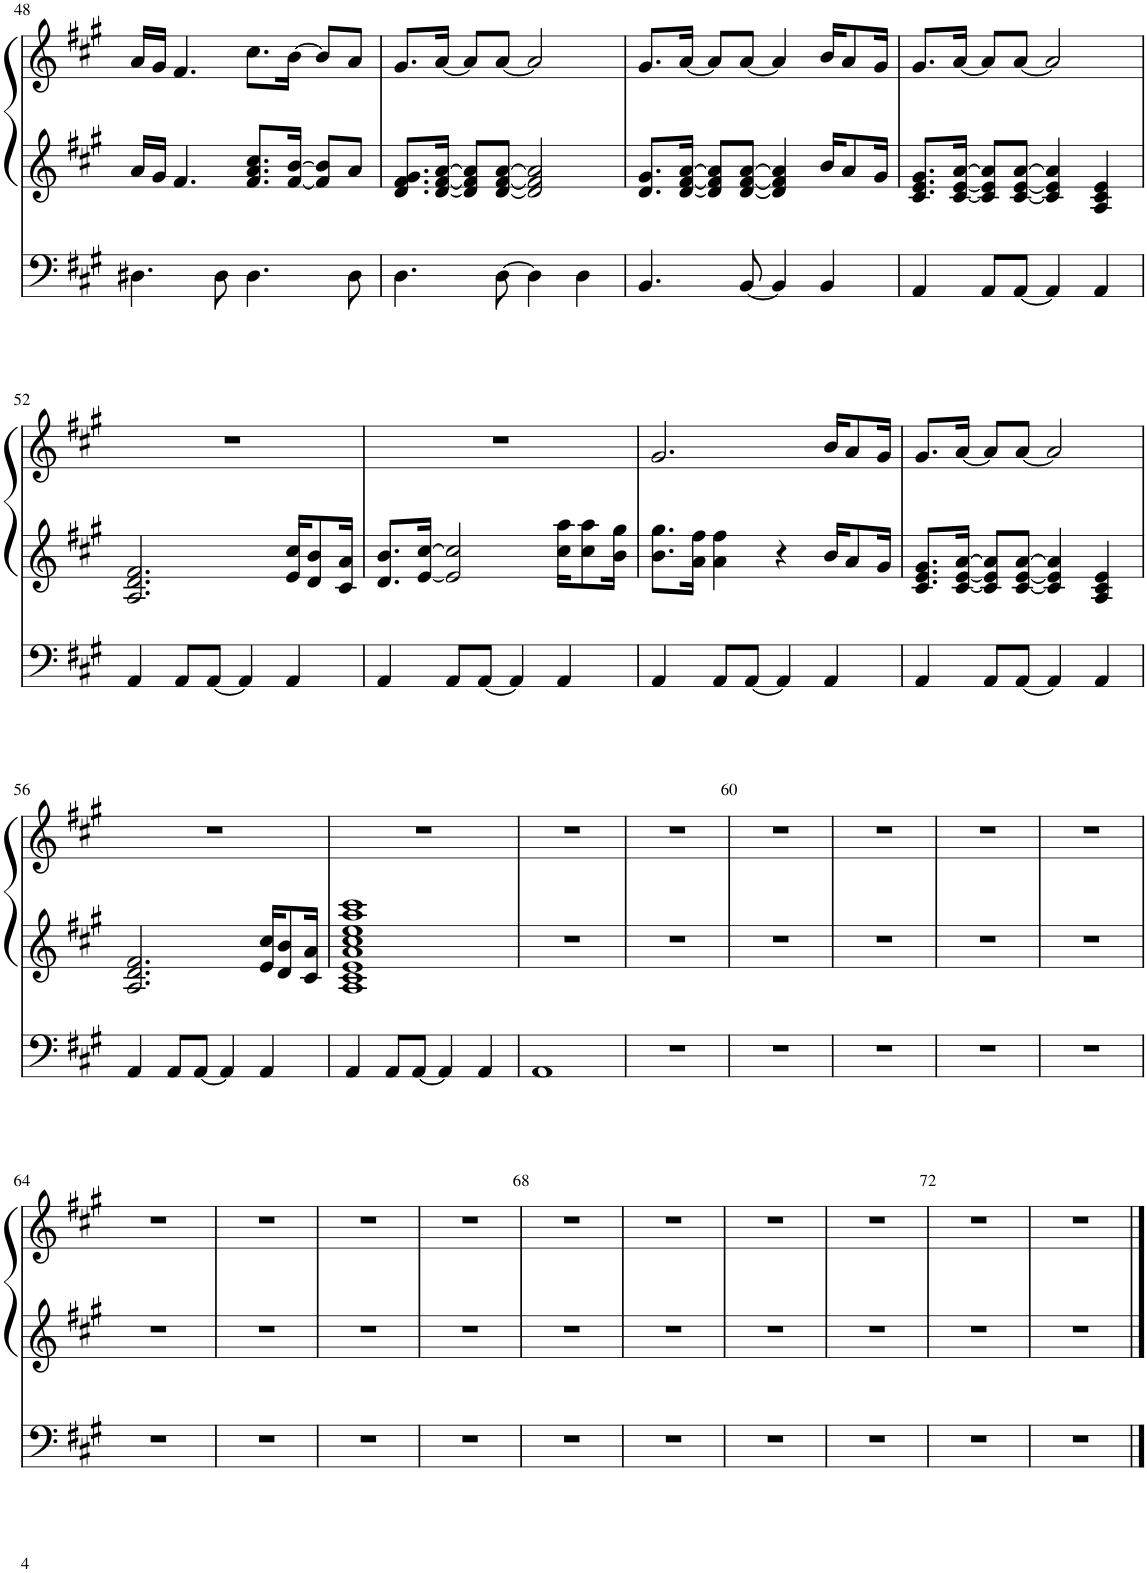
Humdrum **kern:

**kern	**kern	**kern
*part1	*part1	*part1
*staff3	*staff2	*staff1
*I"Piano	*	*
*I'Pno.	*	*
!!LO:PB:g=z
*clefF4	*clefG2	*clefG2
*k[f#c#g#]	*k[f#c#g#]	*k[f#c#g#]
*M4/4	*M4/4	*M4/4
=48	=48	=48
4.D#X\	16a/LL	16a/LL
.	16g#/JJ	16g#/JJ
.	4.f#/	4.f#/
8D#\	.	.
4.D#\	8.f#/ 8.a/ 8.cc#/L	8.cc#\L
.	[16f#/ [16b/Jk	[16b\Jk
.	8f#/] 8b/]L	8b/L]
8D#\	8a/J	8a/J
=49	=49	=49
4.D\	8.d/ 8.f#/ 8.g#/L	8.g#/L
.	[16d/ [16f#/ [16a/Jk	[16a/Jk
.	8d/] 8f#/] 8a/]L	8a/L]
[8D\	[8d/ [8f#/ [8a/J	[8a/J
4D\]	2d/] 2f#/] 2a/]	2a/]
4D\	.	.
=50	=50	=50
4.BB/	8.d/ 8.g#/L	8.g#/L
.	[16d/ [16f#/ [16a/Jk	[16a/Jk
.	8d/] 8f#/] 8a/]L	8a/L]
[8BB/	[8d/ [8f#/ [8a/J	[8a/J
4BB/]	4d/] 4f#/] 4a/]	4a/]
4BB/	16b/KL	16b/KL
.	8a/	8a/
.	16g#/Jk	16g#/Jk
=51	=51	=51
4AA/	8.c#/ 8.e/ 8.g#/L	8.g#/L
.	[16c#/ [16e/ [16a/Jk	[16a/Jk
8AA/L	8c#/] 8e/] 8a/]L	8a/L]
[8AA/J	[8c#/ [8e/ [8a/J	[8a/J
4AA/]	4c#/] 4e/] 4a/]	2a/]
4AA/	4A/ 4c#/ 4e/	.
!!LO:LB:g=z
=52	=52	=52
4AA/	2.A/ 2.d/ 2.f#/	1r
8AA/L	.	.
[8AA/J	.	.
4AA/]	.	.
4AA/	16e/ 16cc#/KL	.
.	8d/ 8b/	.
.	16c#/ 16a/Jk	.
=53	=53	=53
4AA/	8.d/ 8.b/L	1r
.	[16e/ [16cc#/Jk	.
8AA/L	2e/] 2cc#/]	.
[8AA/J	.	.
4AA/]	.	.
4AA/	16cc#\ 16aa\KL	.
.	8cc#\ 8aa\	.
.	16b\ 16gg#\Jk	.
=54	=54	=54
4AA/	8.b\ 8.gg#\L	2.g#/
.	16a\ 16ff#\Jk	.
8AA/L	4a\ 4ff#\	.
[8AA/J	.	.
4AA/]	4r	.
4AA/	16b/KL	16b/KL
.	8a/	8a/
.	16g#/Jk	16g#/Jk
=55	=55	=55
4AA/	8.c#/ 8.e/ 8.g#/L	8.g#/L
.	[16c#/ [16e/ [16a/Jk	[16a/Jk
8AA/L	8c#/] 8e/] 8a/]L	8a/L]
[8AA/J	[8c#/ [8e/ [8a/J	[8a/J
4AA/]	4c#/] 4e/] 4a/]	2a/]
4AA/	4A/ 4c#/ 4e/	.
!!LO:LB:g=z
=56	=56	=56
4AA/	2.A/ 2.d/ 2.f#/	1r
8AA/L	.	.
[8AA/J	.	.
4AA/]	.	.
4AA/	16e/ 16cc#/KL	.
.	8d/ 8b/	.
.	16c#/ 16a/Jk	.
=57	=57	=57
4AA/	1A 1c# 1e 1a 1cc# 1ee 1aa 1ccc#	1r
8AA/L	.	.
[8AA/J	.	.
4AA/]	.	.
4AA/	.	.
=58	=58	=58
1AA	1r	1r
=59	=59	=59
1r	1r	1r
=60	=60	=60
1r	1r	1r
=61	=61	=61
1r	1r	1r
=62	=62	=62
1r	1r	1r
=63	=63	=63
1r	1r	1r
!!LO:LB:g=z
=64	=64	=64
1r	1r	1r
=65	=65	=65
1r	1r	1r
=66	=66	=66
1r	1r	1r
=67	=67	=67
1r	1r	1r
=68	=68	=68
1r	1r	1r
=69	=69	=69
1r	1r	1r
=70	=70	=70
1r	1r	1r
=71	=71	=71
1r	1r	1r
=72	=72	=72
1r	1r	1r
=73	=73	=73
1r	1r	1r
==	==	==
*-	*-	*-
